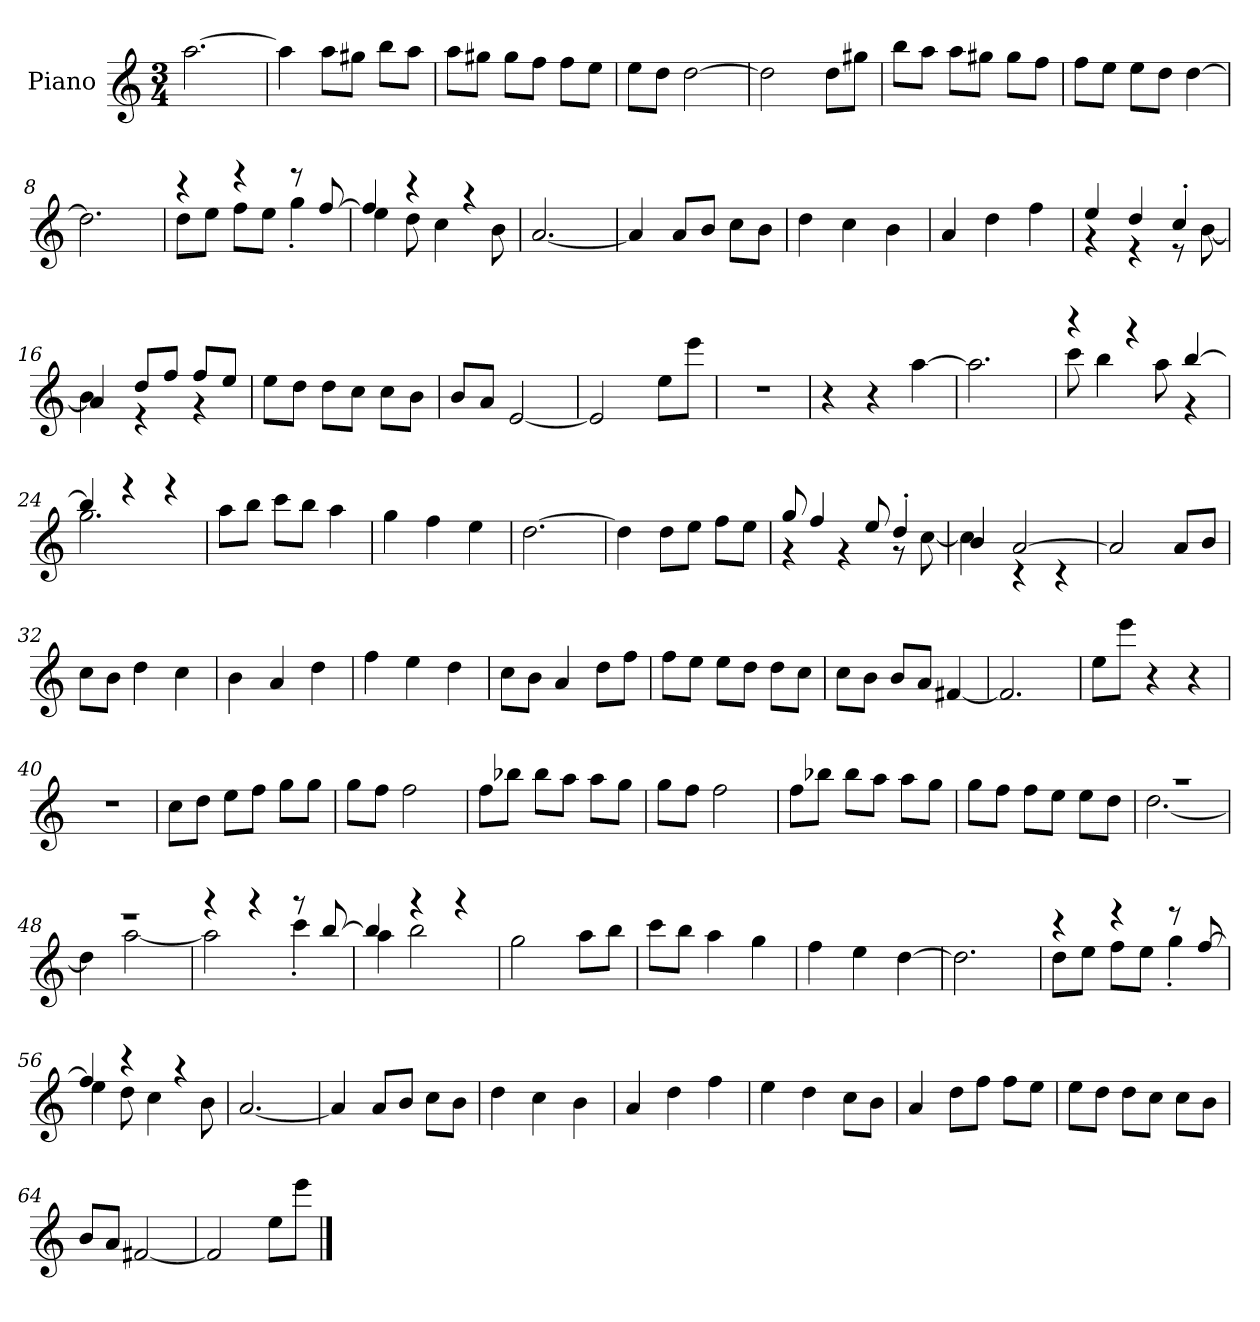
**kern
*part1
*staff1
*I"Piano
*I'P-no
*clefG2
*k[]
*M3/4
*MM177
=1
[2.aa\
=2
4aa\]
8aa\L
8gg#X\J
8bb\L
8aa\J
=3
8aa\L
8gg#X\J
8gg#\L
8ff\J
8ff\L
8ee\J
=4
8ee\L
8dd\J
[2dd\
=5
2dd\]
8dd\L
8gg#X\J
=6
8bb\L
8aa\J
8aa\L
8gg#X\J
8gg#\L
8ff\J
=7
8ff\L
8ee\J
8ee\L
8dd\J
[4dd\
=8
2.dd\]
!!LO:LB:g=z
=9
*^
4r	8dd\L
.	8ee\J
4r	8ff\L
.	8ee\J
8r	4gg'\
[8ff/	.
=10	=10
4ff/]	4ee\
4r	8dd\
.	4cc\
4r	.
.	8b\
*v	*v
=11
[2.a/
=12
4a/]
8a/L
8b/J
8cc\L
8b\J
=13
4dd\
4cc\
4b\
=14
4a/
4dd\
4ff\
=15
*^
4ee/	4r
4dd/	4r
4cc'/	8r
.	[8b\
=16	=16
4a/	4b\]
8dd/L	4r
8ff/J	.
8ff/L	4r
8ee/J	.
*v	*v
!!LO:LB:g=z
=17
8ee\L
8dd\J
8dd\L
8cc\J
8cc\L
8b\J
=18
8b/L
8a/J
[2e/
=19
2e/]
8ee\L
8eee\J
=20
2.r
=21
4r
4r
[4aa\
=22
2.aa\]
=23
*^
4r	8ccc\
.	4bb\
4r	.
.	8aa\
[4bb/	4r
=24	=24
4bb/]	2.gg\
4r	.
4r	.
*v	*v
=25
8aa\L
8bb\J
8ccc\L
8bb\J
4aa\
=26
4gg\
4ff\
4ee\
!!LO:LB:g=z
=27
[2.dd\
=28
4dd\]
8dd\L
8ee\J
8ff\L
8ee\J
=29
*^
8gg/	4r
4ff/	.
.	4r
8ee/	.
4dd'/	8r
.	[8cc\
=30	=30
4b/	4cc\]
[2a/	4r
.	4r
*v	*v
=31
2a/]
8a/L
8b/J
=32
8cc\L
8b\J
4dd\
4cc\
=33
4b\
4a/
4dd\
=34
4ff\
4ee\
4dd\
=35
8cc\L
8b\J
4a/
8dd\L
8ff\J
!!LO:LB:g=z
=36
8ff\L
8ee\J
8ee\L
8dd\J
8dd\L
8cc\J
=37
8cc\L
8b\J
8b/L
8a/J
[4f#X/
=38
2.f#/]
=39
8ee\L
8eee\J
4r
4r
=40
2.r
=41
8cc\L
8dd\J
8ee\L
8ff\J
8gg\L
8gg\J
=42
8gg\L
8ff\J
2ff\
=43
8ff\L
8bb-X\J
8bb-\L
8aa\J
8aa\L
8gg\J
=44
8gg\L
8ff\J
2ff\
!!LO:LB:g=z
=45
8ff\L
8bb-X\J
8bb-\L
8aa\J
8aa\L
8gg\J
=46
8gg\L
8ff\J
8ff\L
8ee\J
8ee\L
8dd\J
=47
*^
2.r	[2.dd\
=48	=48
2.r	4dd\]
.	[2aa\
=49	=49
4r	2aa\]
4r	.
8r	4ccc'\
[8bb/	.
=50	=50
4bb/]	4aa\
4r	2bb\
4r	.
*v	*v
=51
2gg\
8aa\L
8bb\J
=52
8ccc\L
8bb\J
4aa\
4gg\
!!LO:LB:g=z
=53
4ff\
4ee\
[4dd\
=54
2.dd\]
=55
*^
4r	8dd\L
.	8ee\J
4r	8ff\L
.	8ee\J
8r	4gg'\
[8ff/	.
=56	=56
4ff/]	4ee\
4r	8dd\
.	4cc\
4r	.
.	8b\
*v	*v
=57
[2.a/
=58
4a/]
8a/L
8b/J
8cc\L
8b\J
=59
4dd\
4cc\
4b\
=60
4a/
4dd\
4ff\
=61
4ee\
4dd\
8cc\L
8b\J
=62
4a/
8dd\L
8ff\J
8ff\L
8ee\J
!!LO:LB:g=z
=63
8ee\L
8dd\J
8dd\L
8cc\J
8cc\L
8b\J
=64
8b/L
8a/J
[2f#X/
=65
2f#/]
8ee\L
8eee\J
==
*-
